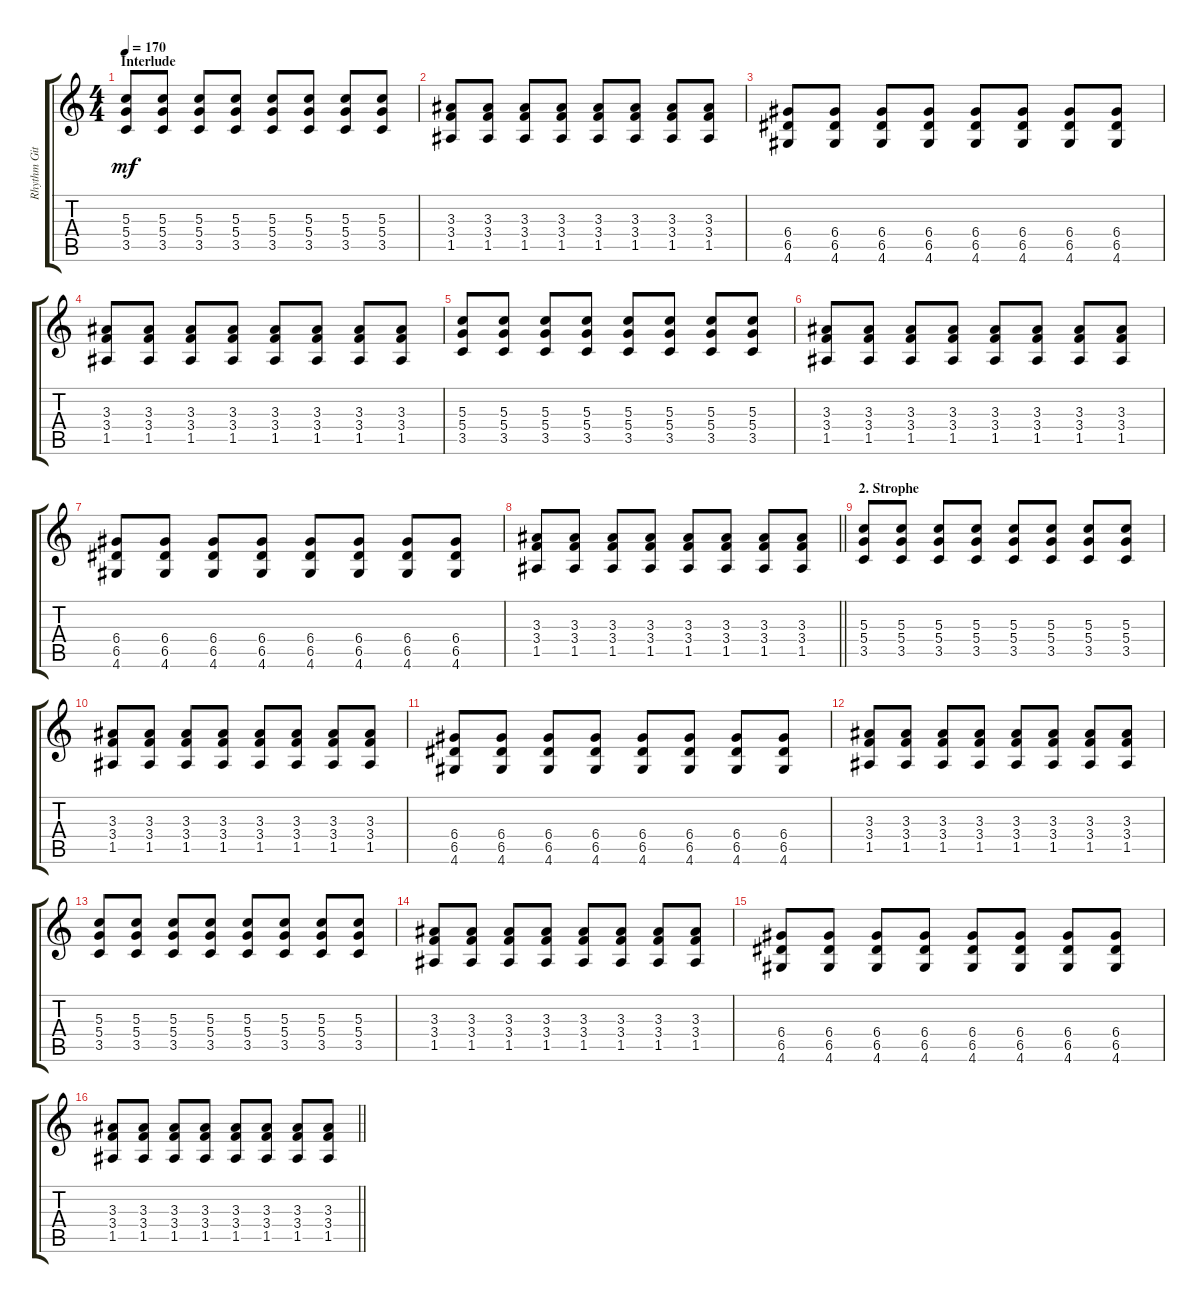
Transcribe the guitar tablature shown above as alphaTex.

\track ("Rhythm Gitarre" "Rhythm Git") {instrument overdrivenguitar}
\staff {score tabs}
\tuning (E4 B3 G3 D3 A2 E2) {hide}
\ts (4 4)
\section ("" "Interlude")
\tempo 170
\clef g2
\ks c
(5.3 5.4 3.5).8{dy mf} (5.3 5.4 3.5).8 (5.3 5.4 3.5).8 (5.3 5.4 3.5).8 (5.3 5.4 3.5).8 (5.3 5.4 3.5).8 (5.3 5.4 3.5).8 (5.3 5.4 3.5).8 |
(3.3 3.4 1.5).8 (3.3 3.4 1.5).8 (3.3 3.4 1.5).8 (3.3 3.4 1.5).8 (3.3 3.4 1.5).8 (3.3 3.4 1.5).8 (3.3 3.4 1.5).8 (3.3 3.4 1.5).8 |
(6.4 6.5 4.6).8 (6.4 6.5 4.6).8 (6.4 6.5 4.6).8 (6.4 6.5 4.6).8 (6.4 6.5 4.6).8 (6.4 6.5 4.6).8 (6.4 6.5 4.6).8 (6.4 6.5 4.6).8 |
(3.3 3.4 1.5).8 (3.3 3.4 1.5).8 (3.3 3.4 1.5).8 (3.3 3.4 1.5).8 (3.3 3.4 1.5).8 (3.3 3.4 1.5).8 (3.3 3.4 1.5).8 (3.3 3.4 1.5).8 |
(5.3 5.4 3.5).8 (5.3 5.4 3.5).8 (5.3 5.4 3.5).8 (5.3 5.4 3.5).8 (5.3 5.4 3.5).8 (5.3 5.4 3.5).8 (5.3 5.4 3.5).8 (5.3 5.4 3.5).8 |
(3.3 3.4 1.5).8 (3.3 3.4 1.5).8 (3.3 3.4 1.5).8 (3.3 3.4 1.5).8 (3.3 3.4 1.5).8 (3.3 3.4 1.5).8 (3.3 3.4 1.5).8 (3.3 3.4 1.5).8 |
(6.4 6.5 4.6).8 (6.4 6.5 4.6).8 (6.4 6.5 4.6).8 (6.4 6.5 4.6).8 (6.4 6.5 4.6).8 (6.4 6.5 4.6).8 (6.4 6.5 4.6).8 (6.4 6.5 4.6).8 |
\barLineRight lightlight
(3.3 3.4 1.5).8 (3.3 3.4 1.5).8 (3.3 3.4 1.5).8 (3.3 3.4 1.5).8 (3.3 3.4 1.5).8 (3.3 3.4 1.5).8 (3.3 3.4 1.5).8 (3.3 3.4 1.5).8 |
\section ("" "2. Strophe")
(5.3 5.4 3.5).8{volume 16} (5.3 5.4 3.5).8 (5.3 5.4 3.5).8 (5.3 5.4 3.5).8 (5.3 5.4 3.5).8 (5.3 5.4 3.5).8 (5.3 5.4 3.5).8 (5.3 5.4 3.5).8 |
(3.3 3.4 1.5).8 (3.3 3.4 1.5).8 (3.3 3.4 1.5).8 (3.3 3.4 1.5).8 (3.3 3.4 1.5).8 (3.3 3.4 1.5).8 (3.3 3.4 1.5).8 (3.3 3.4 1.5).8 |
(6.4 6.5 4.6).8 (6.4 6.5 4.6).8 (6.4 6.5 4.6).8 (6.4 6.5 4.6).8 (6.4 6.5 4.6).8 (6.4 6.5 4.6).8 (6.4 6.5 4.6).8 (6.4 6.5 4.6).8 |
(3.3 3.4 1.5).8 (3.3 3.4 1.5).8 (3.3 3.4 1.5).8 (3.3 3.4 1.5).8 (3.3 3.4 1.5).8 (3.3 3.4 1.5).8 (3.3 3.4 1.5).8 (3.3 3.4 1.5).8 |
(5.3 5.4 3.5).8 (5.3 5.4 3.5).8 (5.3 5.4 3.5).8 (5.3 5.4 3.5).8 (5.3 5.4 3.5).8 (5.3 5.4 3.5).8 (5.3 5.4 3.5).8 (5.3 5.4 3.5).8 |
(3.3 3.4 1.5).8 (3.3 3.4 1.5).8 (3.3 3.4 1.5).8 (3.3 3.4 1.5).8 (3.3 3.4 1.5).8 (3.3 3.4 1.5).8 (3.3 3.4 1.5).8 (3.3 3.4 1.5).8 |
(6.4 6.5 4.6).8 (6.4 6.5 4.6).8 (6.4 6.5 4.6).8 (6.4 6.5 4.6).8 (6.4 6.5 4.6).8 (6.4 6.5 4.6).8 (6.4 6.5 4.6).8 (6.4 6.5 4.6).8 |
\barLineRight lightlight
(3.3 3.4 1.5).8 (3.3 3.4 1.5).8 (3.3 3.4 1.5).8 (3.3 3.4 1.5).8 (3.3 3.4 1.5).8 (3.3 3.4 1.5).8 (3.3 3.4 1.5).8 (3.3 3.4 1.5).8
